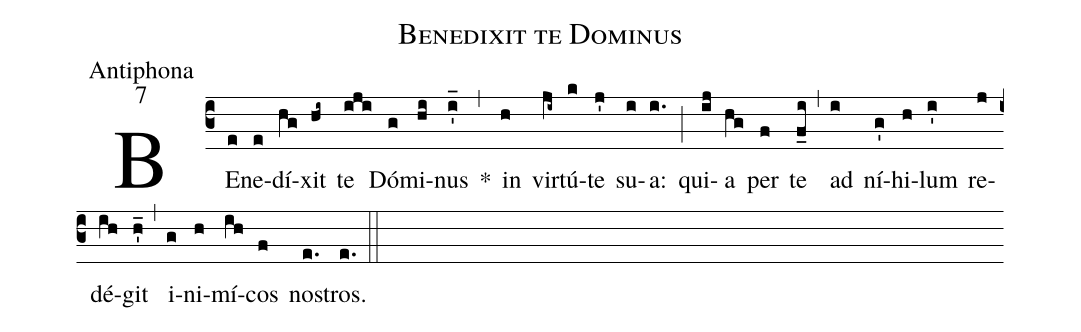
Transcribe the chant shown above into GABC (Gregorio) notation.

name:Benedixit te Dominus;
office-part:Antiphona;
mode:7;
%%
(c3) BE(e)ne(e)dí(hg)xit(hi~) te(iji) Dó(g)mi(hi)nus(i'_) *(,) in(h) vir(ji~)tú(k)te(j') su(i)a:(i.) (;) qui(ij)a(hg) per(f) te(f_i) (,) ad(i) ní(g')hi(h)lum(i') re(j)dé(ih)git(h'_) (,) i(g)ni(h)mí(ih)cos(f) no(e.)stros.(e.) (::)
